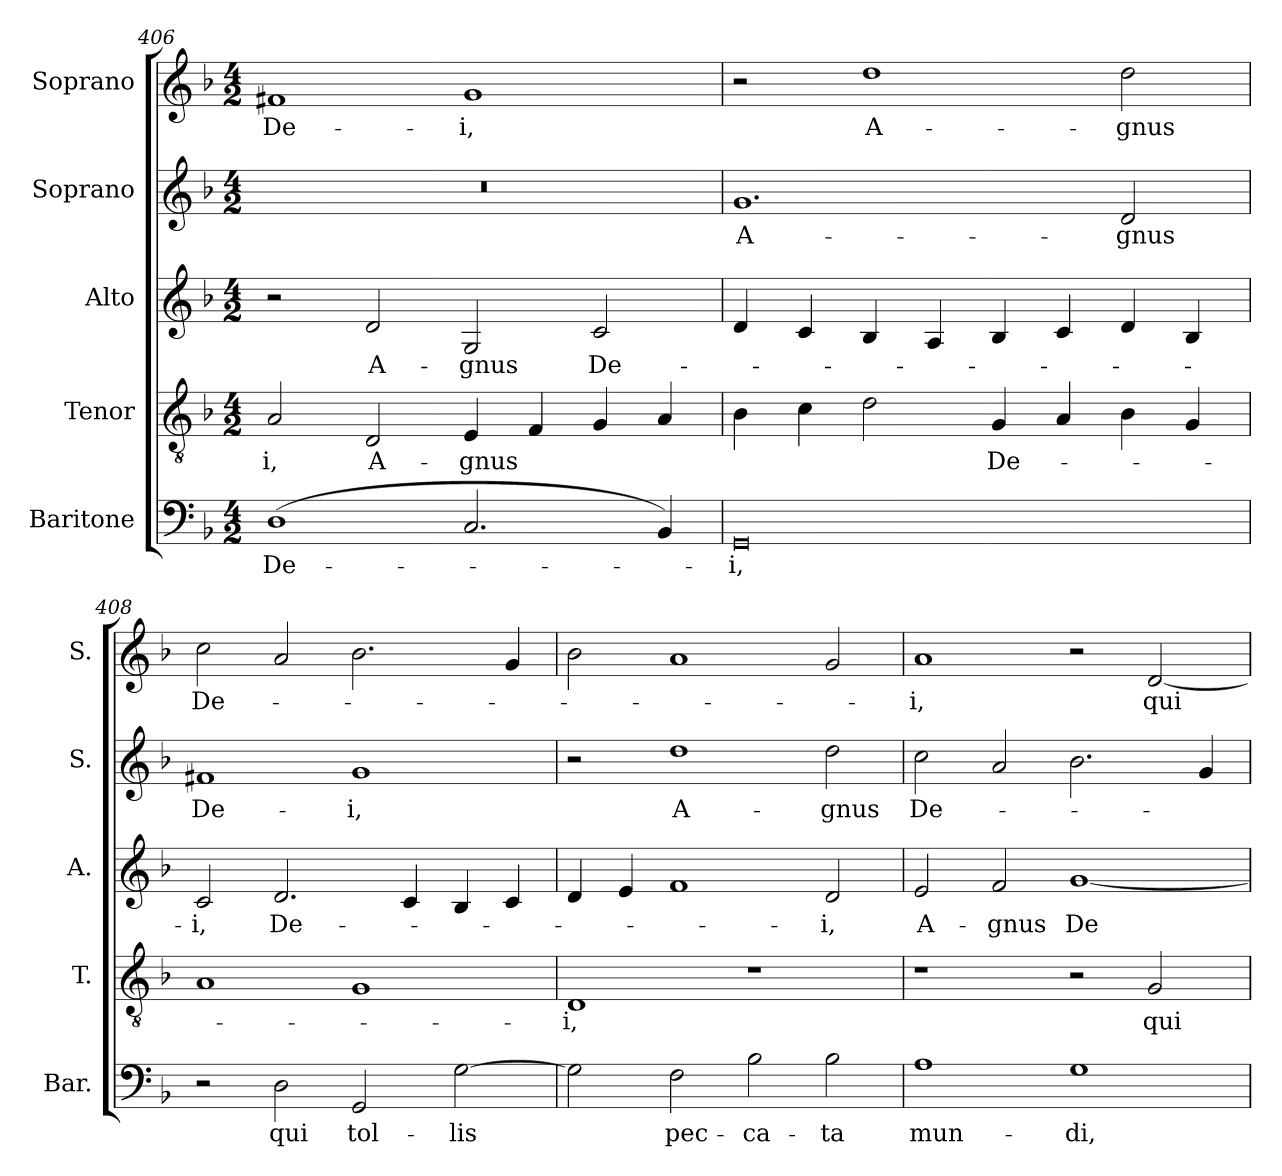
**kern	**text	**kern	**text	**kern	**text	**kern	**text	**kern	**text
*part5	*part5	*part4	*part4	*part3	*part3	*part2	*part2	*part1	*part1
*staff5	*staff5	*staff4	*staff4	*staff3	*staff3	*staff2	*staff2	*staff1	*staff1
*I"Baritone	*	*I"Tenor	*	*I"Alto	*	*I"Soprano	*	*I"Soprano	*
*I'Bar.	*	*I'T.	*	*I'A.	*	*I'S.	*	*I'S.	*
*clefF4	*	*clefGv2	*	*clefG2	*	*clefG2	*	*clefG2	*
*	*	*ITrd7c12	*	*	*	*	*	*	*
*k[b-]	*	*k[b-]	*	*k[b-]	*	*k[b-]	*	*k[b-]	*
*F:	*	*F:	*	*F:	*	*F:	*	*F:	*
*M4/2	*	*M4/2	*	*M4/2	*	*M4/2	*	*M4/2	*
=406	=406	=406	=406	=406	=406	=406	=406	=406	=406
!	!LO:LY:b:color=#000000	!	!	!	!	!	!	!	!
!	!	!	!LO:LY:b:color=#000000	!	!	!LO:N:vis=1	!	!	!
!	!	!	!	!	!	!	!	!	!LO:LY:b:color=#000000
(1Di	De-	2AAi/	-i,	2r	.	0r	.	1f#Xi	De-
!	!	!	!LO:LY:b:color=#000000	!	!	!	!	!	!
!	!	!	!	!	!LO:LY:b:color=#000000	!	!	!	!
.	.	2DDi/	A-	2di/	A-	.	.	.	.
!	!	!	!LO:LY:b:color=#000000	!	!	!	!	!	!
!	!	!	!	!	!LO:LY:b:color=#000000	!	!	!	!
!	!	!	!	!	!	!	!	!	!LO:LY:b:color=#000000
2.Ci/	.	4EEi/	-gnus	2Gi/	-gnus	.	.	1gi	-i,
.	.	4FFi/	.	.	.	.	.	.	.
!	!	!	!	!	!LO:LY:b:color=#000000	!	!	!	!
.	.	4GGi/	.	2ci/	De-	.	.	.	.
4BB-i/)	.	4AAi/	.	.	.	.	.	.	.
=407	=407	=407	=407	=407	=407	=407	=407	=407	=407
!	!LO:LY:b:color=#000000	!	!	!	!	!	!	!	!
!	!	!	!	!	!	!	!LO:LY:b:color=#000000	!	!
0GGi	-i,	4BB-i\	.	4di/	.	1.gi	A-	2r	.
.	.	4Ci\	.	4ci/	.	.	.	.	.
!	!	!	!	!	!	!	!	!	!LO:LY:b:color=#000000
.	.	2Di\	.	4B-i/	.	.	.	1ddi	A-
.	.	.	.	4Ai/	.	.	.	.	.
!	!	!	!LO:LY:b:color=#000000	!	!	!	!	!	!
.	.	4GGi/	De-	4B-i/	.	.	.	.	.
.	.	4AAi/	.	4ci/	.	.	.	.	.
!	!	!	!	!	!	!	!LO:LY:b:color=#000000	!	!
!	!	!	!	!	!	!	!	!	!LO:LY:b:color=#000000
.	.	4BB-i\	.	4di/	.	2di/	-gnus	2ddi\	-gnus
.	.	4GGi/	.	4B-i/	.	.	.	.	.
=408	=408	=408	=408	=408	=408	=408	=408	=408	=408
!	!	!	!	!	!LO:LY:b:color=#000000	!	!	!	!
!	!	!	!	!	!	!	!LO:LY:b:color=#000000	!	!
!	!	!	!	!	!	!	!	!	!LO:LY:b:color=#000000
2r	.	1AAi	.	2ci/	-i,	1f#Xi	De-	2cci\	De-
!	!LO:LY:b:color=#000000	!	!	!	!	!	!	!	!
!	!	!	!	!	!LO:LY:b:color=#000000	!	!	!	!
2Di\	qui	.	.	2.di/	De-	.	.	2ai/	.
!	!LO:LY:b:color=#000000	!	!	!	!	!	!	!	!
!	!	!	!	!	!	!	!LO:LY:b:color=#000000	!	!
2GGi/	tol-	1GGi	.	.	.	1gi	-i,	2.b-i\	.
.	.	.	.	4ci/	.	.	.	.	.
!	!LO:LY:b:color=#000000	!	!	!	!	!	!	!	!
[2Gi\	-lis	.	.	4B-i/	.	.	.	.	.
.	.	.	.	4ci/	.	.	.	4gi/	.
!!LO:LB:g=z
=409	=409	=409	=409	=409	=409	=409	=409	=409	=409
!	!	!	!LO:LY:b:color=#000000	!	!	!	!	!	!
2Gi\]	.	1DDi	-i,	4di/	.	2r	.	2b-i\	.
.	.	.	.	4ei/	.	.	.	.	.
!	!LO:LY:b:color=#000000	!	!	!	!	!	!	!	!
!	!	!	!	!	!	!	!LO:LY:b:color=#000000	!	!
2Fi\	pec-	.	.	1fi	.	1ddi	A-	1ai	.
!	!LO:LY:b:color=#000000	!	!	!	!	!	!	!	!
2B-i\	-ca-	1r	.	.	.	.	.	.	.
!	!LO:LY:b:color=#000000	!	!	!	!	!	!	!	!
!	!	!	!	!	!LO:LY:b:color=#000000	!	!	!	!
!	!	!	!	!	!	!	!LO:LY:b:color=#000000	!	!
2B-i\	-ta	.	.	2di/	-i,	2ddi\	-gnus	2gi/	.
=410	=410	=410	=410	=410	=410	=410	=410	=410	=410
!	!LO:LY:b:color=#000000	!	!	!	!	!	!	!	!
!	!	!	!	!	!LO:LY:b:color=#000000	!	!	!	!
!	!	!	!	!	!	!	!LO:LY:b:color=#000000	!	!
!	!	!	!	!	!	!	!	!	!LO:LY:b:color=#000000
1Ai	mun-	1r	.	2ei/	A-	2cci\	De-	1ai	-i,
!	!	!	!	!	!LO:LY:b:color=#000000	!	!	!	!
.	.	.	.	2fi/	-gnus	2ai/	.	.	.
!	!LO:LY:b:color=#000000	!	!	!	!	!	!	!	!
!	!	!	!	!	!LO:LY:b:color=#000000	!	!	!	!
1Gi	-di,	2r	.	[1gi	De-	2.b-i\	.	2r	.
!	!	!	!LO:LY:b:color=#000000	!	!	!	!	!	!
!	!	!	!	!	!	!	!	!	!LO:LY:b:color=#000000
.	.	2GGi/	qui	.	.	.	.	[2di/	qui
.	.	.	.	.	.	4gi/	.	.	.
=	=	=	=	=	=	=	=	=	=
*-	*-	*-	*-	*-	*-	*-	*-	*-	*-
